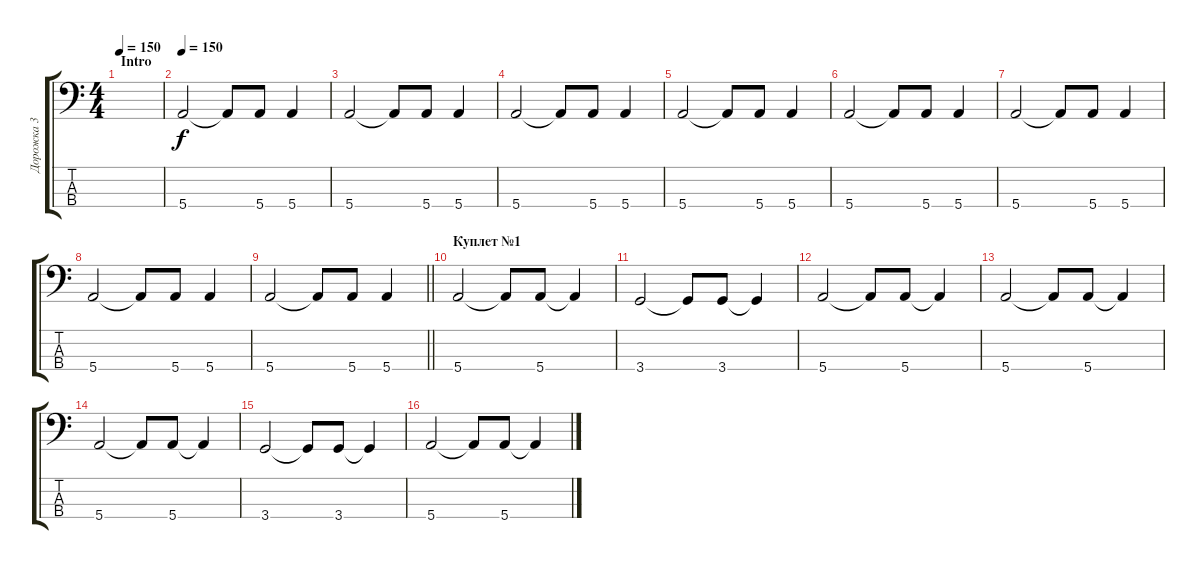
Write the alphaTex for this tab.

\track ("Дорожка 3" "Дорожка 3") {instrument electricbassfinger}
\staff {score tabs}
\tuning (G2 D2 A1 E1) {hide}
\ts (4 4)
\section ("" "Intro")
\tempo 150
\tempo 110
\tempo 150
\clef f4
\ks c
|
\tempo 150
5.4.2 5.4{t}.8 5.4.8 5.4.4 |
5.4.2 5.4{t}.8 5.4.8 5.4.4 |
5.4.2 5.4{t}.8 5.4.8 5.4.4 |
5.4.2 5.4{t}.8 5.4.8 5.4.4 |
5.4.2 5.4{t}.8 5.4.8 5.4.4 |
5.4.2 5.4{t}.8 5.4.8 5.4.4 |
5.4.2 5.4{t}.8 5.4.8 5.4.4 |
\barLineRight lightlight
5.4.2 5.4{t}.8 5.4.8 5.4.4 |
\section ("" "Куплет №1")
5.4.2 5.4{t}.8 5.4.8 5.4{t}.4 |
3.4.2 3.4{t}.8 3.4.8 3.4{t}.4 |
5.4.2 5.4{t}.8 5.4.8 5.4{t}.4 |
5.4.2 5.4{t}.8 5.4.8 5.4{t}.4 |
5.4.2 5.4{t}.8 5.4.8 5.4{t}.4 |
3.4.2 3.4{t}.8 3.4.8 3.4{t}.4 |
5.4.2 5.4{t}.8 5.4.8 5.4{t}.4
